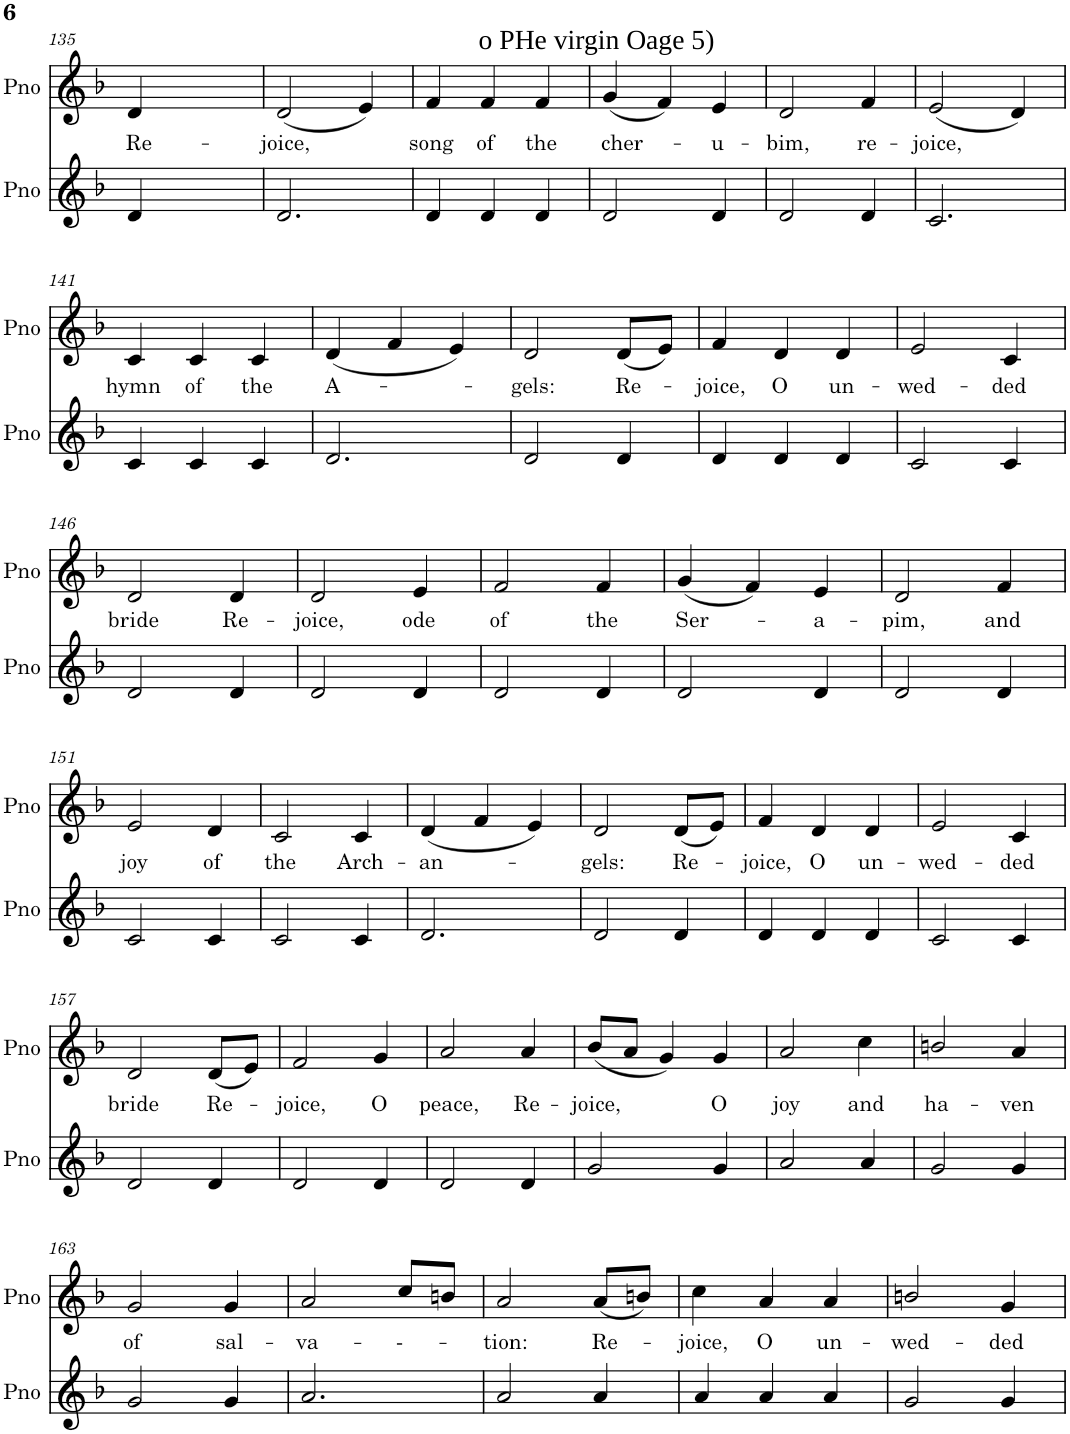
**kern	**kern	**text
*part2	*part1	*part1
*staff2	*staff1	*staff1
*I"Piano	*I"Piano	*
*I'Pno	*I'Pno	*
!!LO:PB:g=z
*clefG2	*clefG2	*
*k[b-]	*k[b-]	*
*M3/4	*M3/4	*
=135	=135	=135
!	!	!LO:LY:b
4d/	4d/	Re-
2ryy	2ryy	.
=136	=136	=136
!	!	!LO:LY:b
2.d/	(2d/	-joice,
.	4e/)	.
=137	=137	=137
!	!	!LO:LY:b
4d/	4f/	song
!	!LO:TX:a:t=o PHe virgin Oage 5)	!
!	!	!LO:LY:b
4d/	4f/	of
!	!	!LO:LY:b
4d/	4f/	the
=138	=138	=138
!	!	!LO:LY:b
2d/	(4g/	cher-
.	4f/)	.
!	!	!LO:LY:b
4d/	4e/	-u-
=139	=139	=139
!	!	!LO:LY:b
2d/	2d/	-bim,
!	!	!LO:LY:b
4d/	4f/	re-
=140	=140	=140
!	!	!LO:LY:b
2.c/	(2e/	-joice,
.	4d/)	.
!!LO:LB:g=z
=141	=141	=141
!	!	!LO:LY:b
4c/	4c/	hymn
!	!	!LO:LY:b
4c/	4c/	of
!	!	!LO:LY:b
4c/	4c/	the
=142	=142	=142
!	!	!LO:LY:b
2.d/	(4d/	A-
.	4f/	.
.	4e/)	.
=143	=143	=143
!	!	!LO:LY:b
2d/	2d/	-gels:
!	!	!LO:LY:b
4d/	(8d/L	Re-
.	8e/J)	.
=144	=144	=144
!	!	!LO:LY:b
4d/	4f/	-joice,
!	!	!LO:LY:b
4d/	4d/	O
!	!	!LO:LY:b
4d/	4d/	un-
=145	=145	=145
!	!	!LO:LY:b
2c/	2e/	-wed-
!	!	!LO:LY:b
4c/	4c/	-ded
!!LO:LB:g=z
=146	=146	=146
!	!	!LO:LY:b
2d/	2d/	bride
!	!	!LO:LY:b
4d/	4d/	Re-
=147	=147	=147
!	!	!LO:LY:b
2d/	2d/	-joice,
!	!	!LO:LY:b
4d/	4e/	ode
=148	=148	=148
!	!	!LO:LY:b
2d/	2f/	of
!	!	!LO:LY:b
4d/	4f/	the
=149	=149	=149
!	!	!LO:LY:b
2d/	(4g/	Ser-
.	4f/)	.
!	!	!LO:LY:b
4d/	4e/	-a-
=150	=150	=150
!	!	!LO:LY:b
2d/	2d/	-pim,
!	!	!LO:LY:b
4d/	4f/	and
!!LO:LB:g=z
=151	=151	=151
!	!	!LO:LY:b
2c/	2e/	joy
!	!	!LO:LY:b
4c/	4d/	of
=152	=152	=152
!	!	!LO:LY:b
2c/	2c/	the
!	!	!LO:LY:b
4c/	4c/	Arch-
=153	=153	=153
!	!	!LO:LY:b
2.d/	(4d/	-an-
.	4f/	.
.	4e/)	.
=154	=154	=154
!	!	!LO:LY:b
2d/	2d/	-gels:
!	!	!LO:LY:b
4d/	(8d/L	Re-
.	8e/J)	.
=155	=155	=155
!	!	!LO:LY:b
4d/	4f/	-joice,
!	!	!LO:LY:b
4d/	4d/	O
!	!	!LO:LY:b
4d/	4d/	un-
=156	=156	=156
!	!	!LO:LY:b
2c/	2e/	-wed-
!	!	!LO:LY:b
4c/	4c/	-ded
!!LO:LB:g=z
=157	=157	=157
!	!	!LO:LY:b
2d/	2d/	bride
!	!	!LO:LY:b
4d/	(8d/L	Re-
.	8e/J)	.
=158	=158	=158
!	!	!LO:LY:b
2d/	2f/	-joice,
!	!	!LO:LY:b
4d/	4g/	O
=159	=159	=159
!	!	!LO:LY:b
2d/	2a/	peace,
!	!	!LO:LY:b
4d/	4a/	Re-
=160	=160	=160
!	!	!LO:LY:b
2g/	(8b-/L	-joice,
.	8a/J	.
.	4g/)	.
!	!	!LO:LY:b
4g/	4g/	O
=161	=161	=161
!	!	!LO:LY:b
2a/	2a/	joy
!	!	!LO:LY:b
4a/	4cc\	and
=162	=162	=162
!	!	!LO:LY:b
2g/	2bn/	ha-
!	!	!LO:LY:b
4g/	4a/	-ven
!!LO:LB:g=z
=163	=163	=163
!	!	!LO:LY:b
2g/	2g/	of
!	!	!LO:LY:b
4g/	4g/	sal-
=164	=164	=164
!	!	!LO:LY:b
2.a/	2a/	-va-
!	!	!LO:LY:b
.	8cc/L	---
.	8bn/J	.
=165	=165	=165
!	!	!LO:LY:b
2a/	2a/	-tion:
!	!	!LO:LY:b
4a/	(8a/L	Re-
.	8bn/J)	.
=166	=166	=166
!	!	!LO:LY:b
4a/	4cc\	-joice,
!	!	!LO:LY:b
4a/	4a/	O
!	!	!LO:LY:b
4a/	4a/	un-
=167	=167	=167
!	!	!LO:LY:b
2g/	2bn/	-wed-
!	!	!LO:LY:b
4g/	4g/	-ded
=	=	=
*-	*-	*-
